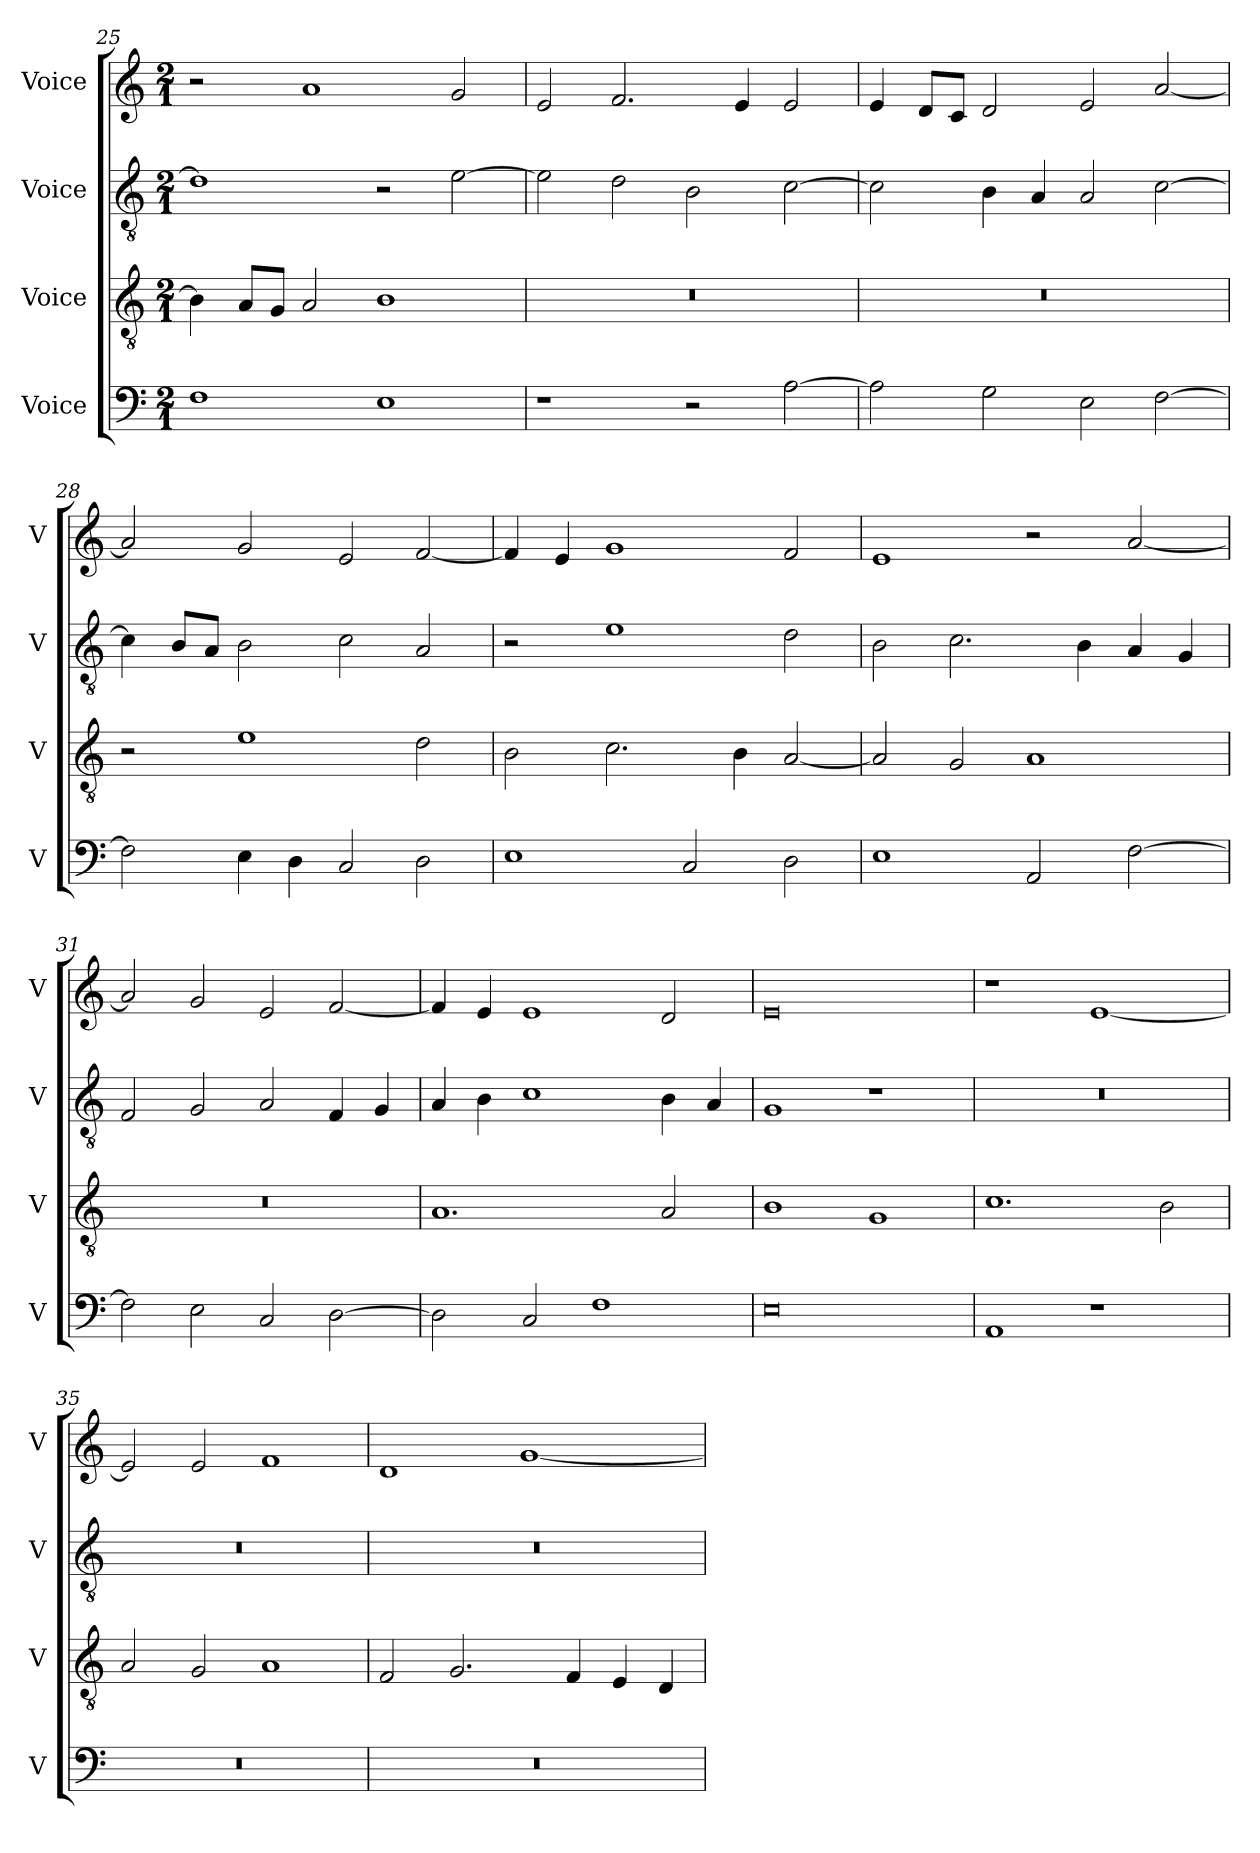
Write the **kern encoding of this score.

**kern	**kern	**kern	**kern
*part4	*part3	*part2	*part1
*staff4	*staff3	*staff2	*staff1
*I"Voice	*I"Voice	*I"Voice	*I"Voice
*I'V	*I'V	*I'V	*I'V
*clefF4	*clefGv2	*clefGv2	*clefG2
*k[]	*k[]	*k[]	*k[]
*M2/1	*M2/1	*M2/1	*M2/1
=25	=25	=25	=25
1F	4B\]	1d]	2r
.	8A/L	.	.
.	8G/J	.	.
.	2A/	.	1a
1E	1B	2r	.
.	.	[2e\	2g/
=26	=26	=26	=26
1r	0r	2e\]	2e/
.	.	2d\	2.f/
2r	.	2B\	.
.	.	.	4e/
[2A\	.	[2c\	2e/
!!LO:PB:g=z
=27	=27	=27	=27
2A\]	0r	2c\]	4e/
.	.	.	8d/L
.	.	.	8c/J
2G\	.	4B\	2d/
.	.	4A/	.
2E\	.	2A/	2e/
[2F\	.	[2c\	[2a/
=28	=28	=28	=28
2F\]	2r	4c\]	2a/]
.	.	8B/L	.
.	.	8A/J	.
4E\	1e	2B\	2g/
4D\	.	.	.
2C/	.	2c\	2e/
2D\	2d\	2A/	[2f/
=29	=29	=29	=29
1E	2B\	2r	4f/]
.	.	.	4e/
.	2.c\	1e	1g
2C/	.	.	.
.	4B\	.	.
2D\	[2A/	2d\	2f/
!!LO:LB:g=z
=30	=30	=30	=30
1E	2A/]	2B\	1e
.	2G/	2.c\	.
2AA/	1A	.	2r
.	.	4B\	.
[2F\	.	4A/	[2a/
.	.	4G/	.
=31	=31	=31	=31
2F\]	0r	2F/	2a/]
2E\	.	2G/	2g/
2C/	.	2A/	2e/
[2D\	.	4F/	[2f/
.	.	4G/	.
=32	=32	=32	=32
2D\]	1.A	4A/	4f/]
.	.	4B\	4e/
2C/	.	1c	1e
1F	.	.	.
.	2A/	4B\	2d/
.	.	4A/	.
=33	=33	=33	=33
0E	1B	1G	0e
.	1G	1r	.
!!LO:LB:g=z
=34	=34	=34	=34
1AA	1.c	0r	1r
1r	.	.	[1e
.	2B\	.	.
=35	=35	=35	=35
0r	2A/	0r	2e/]
.	2G/	.	2e/
.	1A	.	1f
=36	=36	=36	=36
0r	2F/	0r	1d
.	2.G/	.	.
.	.	.	[1g
.	4F/	.	.
.	4E/	.	.
.	4D/	.	.
=	=	=	=
*-	*-	*-	*-
